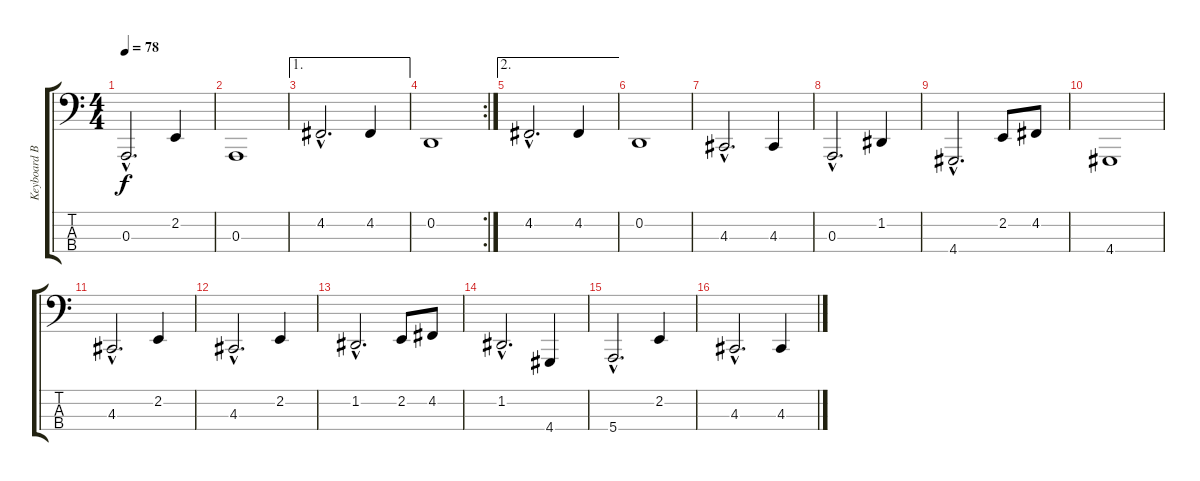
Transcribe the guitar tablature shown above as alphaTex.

\track ("Keyboard Bass" "Keyboard B") {instrument harpsichord}
\staff {score tabs}
\tuning (G2 D2 A1 E1) {hide}
\ts (4 4)
\tempo 78
\clef f4
\ks c
0.3{hac}.2{d dy f} 2.2.4 |
0.3.1 |
\ae 1
4.2{hac}.2{d} 4.2.4 |
\rc 2
0.2.1 |
\ae 2
4.2{hac}.2{d} 4.2.4 |
0.2.1 |
4.3{hac}.2{d} 4.3.4 |
0.3{hac}.2{d} 1.2.4 |
4.4{hac}.2{d} 2.2.8 4.2.8 |
4.4.1 |
4.3{hac}.2{d} 2.2.4 |
4.3{hac}.2{d} 2.2.4 |
1.2{hac}.2{d} 2.2.8 4.2.8 |
1.2{hac}.2{d} 4.4.4 |
5.4{hac}.2{d} 2.2.4 |
4.3{hac}.2{d} 4.3.4
